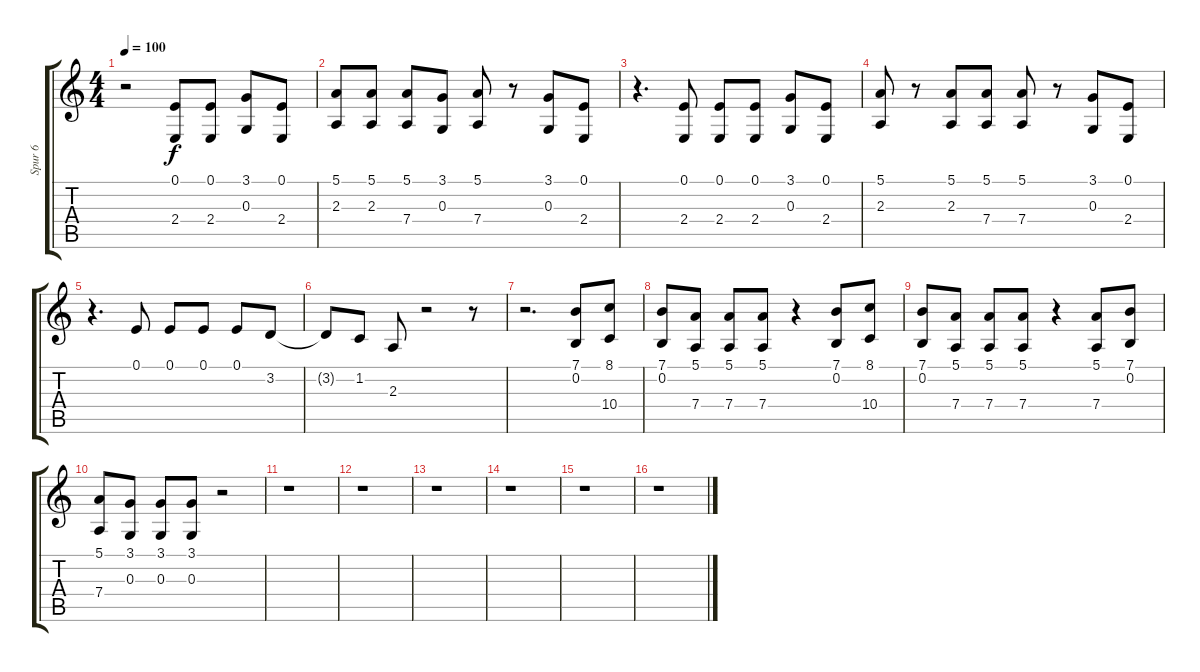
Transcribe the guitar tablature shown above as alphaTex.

\track ("Spur 6" "Spur 6") {instrument tenorsax}
\staff {score tabs}
\tuning (E4 B3 G3 D3 A2 E2) {hide}
\ts (4 4)
\tempo 100
\clef g2
\ks c
r.2{dy f} (0.1 2.4).8 (0.1 2.4).8 (3.1 0.3).8 (0.1 2.4).8 |
(5.1 2.3).8 (5.1 2.3).8 (5.1 7.4).8 (3.1 0.3).8 (5.1 7.4).8 r.8 (3.1 0.3).8 (0.1 2.4).8 |
r.4{d} (0.1 2.4).8 (0.1 2.4).8 (0.1 2.4).8 (3.1 0.3).8 (0.1 2.4).8 |
(5.1 2.3).8 r.8 (5.1 2.3).8 (5.1 7.4).8 (5.1 7.4).8 r.8 (3.1 0.3).8 (0.1 2.4).8 |
r.4{d} 0.1.8 0.1.8 0.1.8 0.1.8 3.2.8 |
3.2{t}.8 1.2.8 2.3.8 r.2 r.8 |
r.2{d} (7.1 0.2).8 (8.1 10.4).8 |
(7.1 0.2).8 (5.1 7.4).8 (5.1 7.4).8 (5.1 7.4).8 r.4 (7.1 0.2).8 (8.1 10.4).8 |
(7.1 0.2).8 (5.1 7.4).8 (5.1 7.4).8 (5.1 7.4).8 r.4 (5.1 7.4).8 (7.1 0.2).8 |
(5.1 7.4).8 (3.1 0.3).8 (3.1 0.3).8 (3.1 0.3).8 r.2 |
r.1 |
r.1 |
r.1 |
r.1 |
r.1 |
r.1
